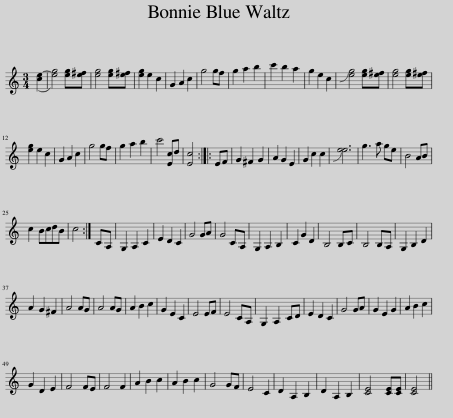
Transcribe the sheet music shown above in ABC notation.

X:1
L:1/8
M:3/4
I:linebreak $
K:C
V:1 treble
V:1
 ([ce-]2 | [eg]4) [eg][e^f] | [eg]4 [eg][e^f] | [eg]2 e2 c2 | G2 A2 c2 | %5
 g4 gf | g2 a2 b2 | c'2 b2 a2 | g2 e2 c2 | !slide![eg]4 [eg][e^f] | %10
 [eg]4 [eg][e^f] |$ [eg]2 e2 c2 | G2 A2 c2 | g4 gf | g2 a2 b2 | %15
 c'4 [Ec]d | [Ec]4 :: EF | G2 ^F2 G2 | A2 G2 E2 | %20
 G2 c2 c2 | !slide![ee]6 | g3 a ge | B4 AB |$ c2 BcdB | %25
 c4 :| CA, | G,2 A,2 C2 | E2 D2 C2 | G4 GA | %30
 G4 CA, | G,2 A,2 B,2 | C2 G2 D2 | B,4 B,C | B,4 B,A, | %35
 G,2 B,2 D2 |$ A2 G2 ^F2 | A4 AG | A4 AG | A2 B2 c2 | %40
 G2 E2 C2 | E4 EF | E4 CA, | G,2 A,2 CD | E2 D2 C2 | %45
 G4 GA | G2 E2 G2 | A2 B2 c2 |$ G2 D2 E2 | F4 FE | %50
 F4 F2 | A2 B2 c2 | A2 B2 c2 | G4 GF | E4 C2 | %55
 D2 A,2 B,2 | D2 A,2 B,2 | [CE]4 [CE][CE] | [CE]4 || %59
